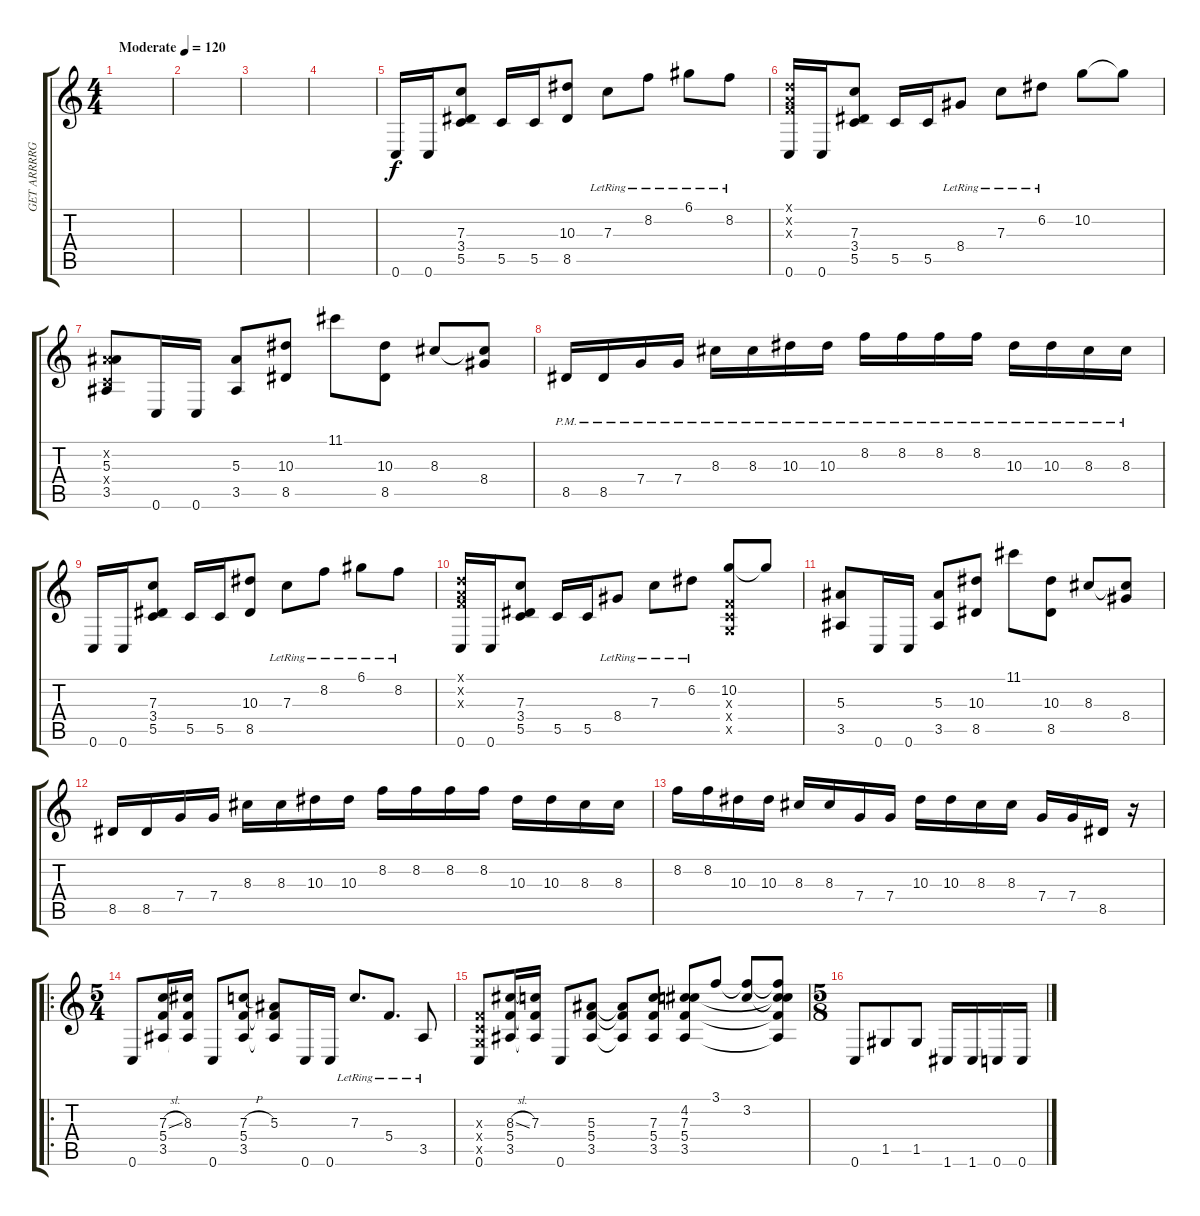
\track ("GET ARRRRGH 2" "GET ARRRRG") {instrument overdrivenguitar}
\staff {score tabs}
\tuning (D4 A3 F3 C3 G2 C2) {hide}
\ts (4 4)
\tempo (120 "Moderate")
\clef g2
\ks c
|
|
|
|
0.6.16 0.6.16 (7.3 3.4 5.5).8 5.5.16 5.5.16 (10.3 8.5).8 7.3{lr}.8 8.2{lr}.8 6.1{lr}.8 8.2{lr}.8 |
(0.1{x} 0.2{x} 0.3{x} 0.6).16 0.6.16 (7.3 3.4 5.5).8 5.5.16 5.5.16 8.4{lr}.8 7.3{lr}.8 6.2{lr}.8 10.2.8 10.2{t}.8 |
(0.2{x} 5.3 0.4{x} 3.5).8 0.6.16 0.6.16 (5.3 3.5).8 (10.3 8.5).8 11.1.8 (10.3 8.5).8 8.3.8 (8.3{t} 8.4).8 |
8.5{pm}.16 8.5{pm}.16 7.4{pm}.16 7.4{pm}.16 8.3{pm}.16 8.3{pm}.16 10.3{pm}.16 10.3{pm}.16 8.2{pm}.16 8.2{pm}.16 8.2{pm}.16 8.2{pm}.16 10.3{pm}.16 10.3{pm}.16 8.3{pm}.16 8.3{pm}.16 |
0.6.16 0.6.16 (7.3 3.4 5.5).8 5.5.16 5.5.16 (10.3 8.5).8 7.3{lr}.8 8.2{lr}.8 6.1{lr}.8 8.2{lr}.8 |
(0.1{x} 0.2{x} 0.3{x} 0.6).16 0.6.16 (7.3 3.4 5.5).8 5.5.16 5.5.16 8.4{lr}.8 7.3{lr}.8 6.2{lr}.8 (10.2 0.3{x} 0.4{x} 0.5{x}).8 10.2{t}.8 |
(5.3 3.5).8 0.6.16 0.6.16 (5.3 3.5).8 (10.3 8.5).8 11.1.8 (10.3 8.5).8 8.3.8 (8.3{t} 8.4).8 |
8.5.16 8.5.16 7.4.16 7.4.16 8.3.16 8.3.16 10.3.16 10.3.16 8.2.16 8.2.16 8.2.16 8.2.16 10.3.16 10.3.16 8.3.16 8.3.16 |
8.2.16 8.2.16 10.3.16 10.3.16 8.3.16 8.3.16 7.4.16 7.4.16 10.3.16 10.3.16 8.3.16 8.3.16 7.4.16 7.4.16 8.5.16 r.16 |
\ro
\ts (5 4)
0.6.8 (7.3{sl} 5.4 3.5).16 (8.3 5.4{t} 3.5{t}).16 0.6.8 (7.3{h} 5.4 3.5).8 (5.3 5.4{t} 3.5{t}).8 0.6.16 0.6.16 7.3{lr}.8{d} 5.4{lr}.8{d} 3.5{lr}.8 |
(0.3{x} 0.4{x} 0.5{x} 0.6).8 (8.3{sl} 5.4 3.5).16 (7.3 5.4{t} 3.5{t}).16 0.6.8 (5.3 5.4 3.5).8 (5.3{t} 5.4{t} 3.5{t}).8 (7.3 5.4 3.5).8 (4.2 7.3 5.4 3.5).8 3.1.8 (3.1{t} 3.2).8 (3.1{t} 3.2{t} 7.3{t} 5.4{t} 3.5{t}).8 |
\ts (5 8)
0.6.8 1.5.8 1.5.8 1.6.16 1.6.16 0.6.16 0.6.16
